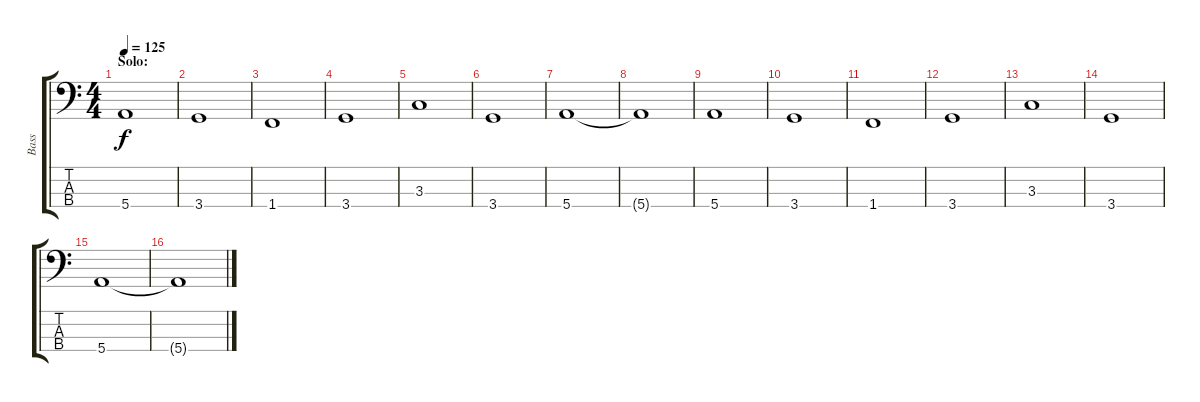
\track ("Bass" "Bass") {instrument electricbassfinger}
\staff {score tabs}
\tuning (G2 D2 A1 E1) {hide}
\ts (4 4)
\section ("" "Solo:")
\tempo 125
\clef f4
\ks c
5.4.1{dy f} |
3.4.1 |
1.4.1 |
3.4.1 |
3.3.1 |
3.4.1 |
5.4.1 |
5.4{t}.1 |
5.4.1 |
3.4.1 |
1.4.1 |
3.4.1 |
3.3.1 |
3.4.1 |
5.4.1 |
5.4{t}.1
